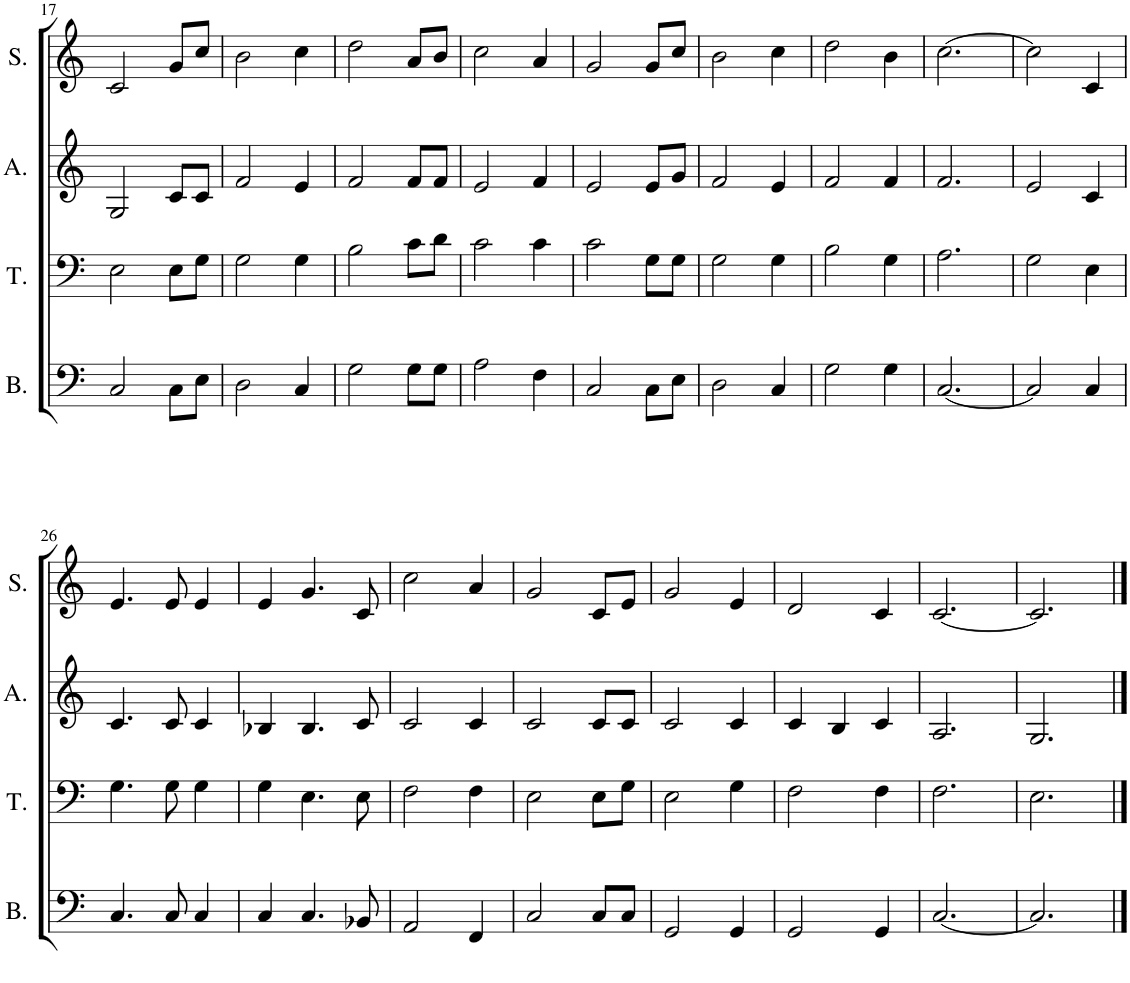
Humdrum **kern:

**kern	**kern	**kern	**kern
*part4	*part3	*part2	*part1
*staff4	*staff3	*staff2	*staff1
*I"Bass	*I"Tenor	*I"Alto	*I"Soprano
*I'B.	*I'T.	*I'A.	*I'S.
!!LO:PB:g=z
*clefF4	*clefF4	*clefG2	*clefG2
*k[]	*k[]	*k[]	*k[]
*M3/4	*M3/4	*M3/4	*M3/4
=17	=17	=17	=17
2C/	2E\	2G/	2c/
8C\L	8E\L	8c/L	8g/L
8E\J	8G\J	8c/J	8cc/J
=18	=18	=18	=18
2D\	2G\	2f/	2b\
4C/	4G\	4e/	4cc\
=19	=19	=19	=19
2G\	2B\	2f/	2dd\
8G\L	8c\L	8f/L	8a/L
8G\J	8d\J	8f/J	8b/J
=20	=20	=20	=20
2A\	2c\	2e/	2cc\
4F\	4c\	4f/	4a/
=21	=21	=21	=21
2C/	2c\	2e/	2g/
8C\L	8G\L	8e/L	8g/L
8E\J	8G\J	8g/J	8cc/J
=22	=22	=22	=22
2D\	2G\	2f/	2b\
4C/	4G\	4e/	4cc\
=23	=23	=23	=23
2G\	2B\	2f/	2dd\
4G\	4G\	4f/	4b\
=24	=24	=24	=24
[2.C/	2.A\	2.f/	[2.cc\
=25	=25	=25	=25
2C/]	2G\	2e/	2cc\]
4C/	4E\	4c/	4c/
!!LO:LB:g=z
=26	=26	=26	=26
4.C/	4.G\	4.c/	4.e/
8C/	8G\	8c/	8e/
4C/	4G\	4c/	4e/
=27	=27	=27	=27
4C/	4G\	4B-X/	4e/
4.C/	4.E\	4.B-/	4.g/
8BB-X/	8E\	8c/	8c/
=28	=28	=28	=28
2AA/	2F\	2c/	2cc\
4FF/	4F\	4c/	4a/
=29	=29	=29	=29
2C/	2E\	2c/	2g/
8C/L	8E\L	8c/L	8c/L
8C/J	8G\J	8c/J	8e/J
=30	=30	=30	=30
2GG/	2E\	2c/	2g/
4GG/	4G\	4c/	4e/
=31	=31	=31	=31
2GG/	2F\	4c/	2d/
.	.	4B/	.
4GG/	4F\	4c/	4c/
=32	=32	=32	=32
[2.C/	2.F\	2.A/	[2.c/
=33	=33	=33	=33
2.C/]	2.E\	2.G/	2.c/]
==	==	==	==
*-	*-	*-	*-
